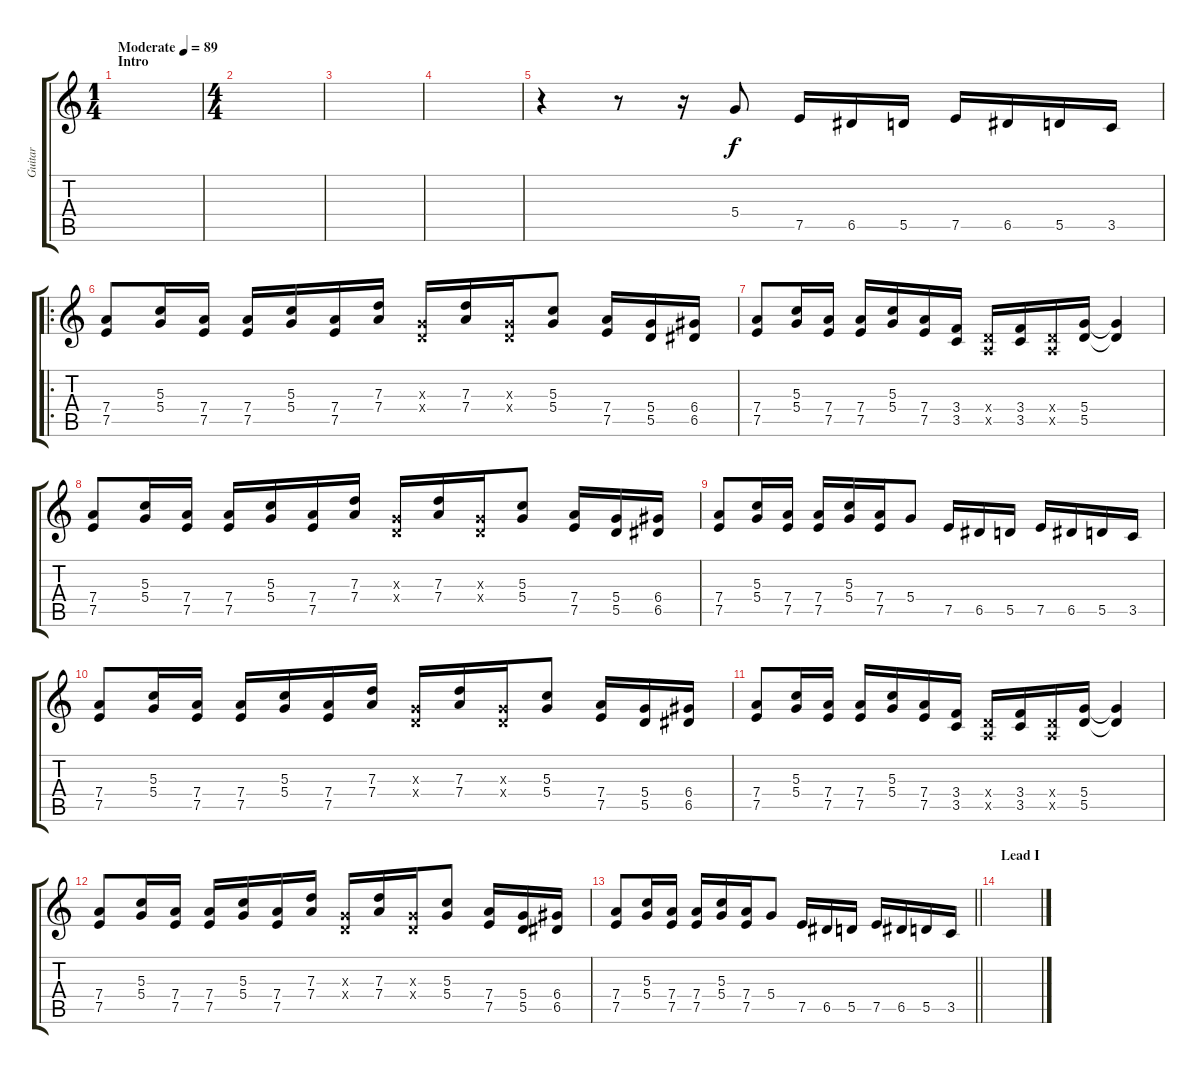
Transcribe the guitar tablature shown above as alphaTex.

\track ("Guitar" "Guitar") {instrument distortionguitar}
\staff {score tabs}
\tuning (E4 B3 G3 D3 A2 E2) {hide}
\ts (1 4)
\section ("" "Intro")
\tempo (89 "Moderate")
\clef g2
\ks c
|
\ts (4 4)
|
|
|
r.4 r.8 r.16 5.4.8 7.5.16 6.5.16 5.5.16 7.5.16 6.5.16 5.5.16 3.5.16 |
\ro
(7.4 7.5).8 (5.3 5.4).16 (7.4 7.5).16 (7.4 7.5).16 (5.3 5.4).16 (7.4 7.5).16 (7.3 7.4).16 (0.3{x} 0.4{x}).16 (7.3 7.4).16 (0.3{x} 0.4{x}).16 (5.3 5.4).8 (7.4 7.5).16 (5.4 5.5).16 (6.4 6.5).16 |
(7.4 7.5).8 (5.3 5.4).16 (7.4 7.5).16 (7.4 7.5).16 (5.3 5.4).16 (7.4 7.5).16 (3.4 3.5).16 (0.4{x} 0.5{x}).16 (3.4 3.5).16 (0.4{x} 0.5{x}).16 (5.4 5.5).16 (5.4{t} 5.5{t}).4 |
(7.4 7.5).8 (5.3 5.4).16 (7.4 7.5).16 (7.4 7.5).16 (5.3 5.4).16 (7.4 7.5).16 (7.3 7.4).16 (0.3{x} 0.4{x}).16 (7.3 7.4).16 (0.3{x} 0.4{x}).16 (5.3 5.4).8 (7.4 7.5).16 (5.4 5.5).16 (6.4 6.5).16 |
(7.4 7.5).8 (5.3 5.4).16 (7.4 7.5).16 (7.4 7.5).16 (5.3 5.4).16 (7.4 7.5).16 5.4.8 7.5.16 6.5.16 5.5.16 7.5.16 6.5.16 5.5.16 3.5.16 |
(7.4 7.5).8 (5.3 5.4).16 (7.4 7.5).16 (7.4 7.5).16 (5.3 5.4).16 (7.4 7.5).16 (7.3 7.4).16 (0.3{x} 0.4{x}).16 (7.3 7.4).16 (0.3{x} 0.4{x}).16 (5.3 5.4).8 (7.4 7.5).16 (5.4 5.5).16 (6.4 6.5).16 |
(7.4 7.5).8 (5.3 5.4).16 (7.4 7.5).16 (7.4 7.5).16 (5.3 5.4).16 (7.4 7.5).16 (3.4 3.5).16 (0.4{x} 0.5{x}).16 (3.4 3.5).16 (0.4{x} 0.5{x}).16 (5.4 5.5).16 (5.4{t} 5.5{t}).4 |
(7.4 7.5).8 (5.3 5.4).16 (7.4 7.5).16 (7.4 7.5).16 (5.3 5.4).16 (7.4 7.5).16 (7.3 7.4).16 (0.3{x} 0.4{x}).16 (7.3 7.4).16 (0.3{x} 0.4{x}).16 (5.3 5.4).8 (7.4 7.5).16 (5.4 5.5).16 (6.4 6.5).16 |
\barLineRight lightlight
(7.4 7.5).8 (5.3 5.4).16 (7.4 7.5).16 (7.4 7.5).16 (5.3 5.4).16 (7.4 7.5).16 5.4.8 7.5.16 6.5.16 5.5.16 7.5.16 6.5.16 5.5.16 3.5.16 |
\section ("" "Lead I")
